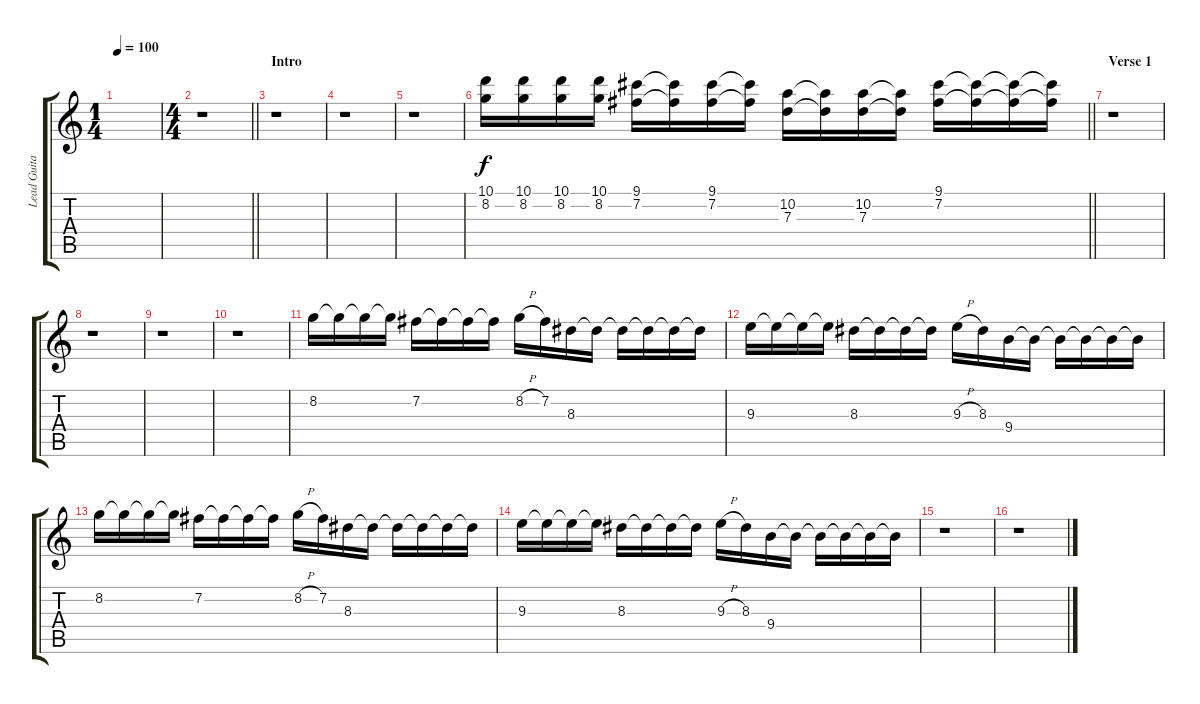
\track ("Lead Guitar" "Lead Guita") {instrument electricguitarclean}
\staff {score tabs}
\tuning (E4 B3 G3 D3 A2 E2) {hide}
\ts (1 4)
\tempo 100
\clef g2
\ks c
|
\ts (4 4)
\barLineRight lightlight
r.1 |
\section ("" "Intro")
r.1 |
r.1 |
r.1 |
\barLineRight lightlight
(10.1 8.2).16 (10.1 8.2).16 (10.1 8.2).16 (10.1 8.2).16 (9.1 7.2).16 (9.1{t} 7.2{t}).16 (9.1 7.2).16 (9.1{t} 7.2{t}).16 (10.2 7.3).16 (10.2{t} 7.3{t}).16 (10.2 7.3).16 (10.2{t} 7.3{t}).16 (9.1 7.2).16 (9.1{t} 7.2{t}).16 (9.1{t} 7.2{t}).16 (9.1{t} 7.2{t}).16 |
\section ("" "Verse 1")
r.1 |
r.1 |
r.1 |
r.1 |
8.2.16 8.2{t}.16 8.2{t}.16 8.2{t}.16 7.2.16 7.2{t}.16 7.2{t}.16 7.2{t}.16 8.2{h}.16 7.2.16 8.3.16 8.3{t}.16 8.3{t}.16 8.3{t}.16 8.3{t}.16 8.3{t}.16 |
9.3.16 9.3{t}.16 9.3{t}.16 9.3{t}.16 8.3.16 8.3{t}.16 8.3{t}.16 8.3{t}.16 9.3{h}.16 8.3.16 9.4.16 9.4{t}.16 9.4{t}.16 9.4{t}.16 9.4{t}.16 9.4{t}.16 |
8.2.16 8.2{t}.16 8.2{t}.16 8.2{t}.16 7.2.16 7.2{t}.16 7.2{t}.16 7.2{t}.16 8.2{h}.16 7.2.16 8.3.16 8.3{t}.16 8.3{t}.16 8.3{t}.16 8.3{t}.16 8.3{t}.16 |
9.3.16 9.3{t}.16 9.3{t}.16 9.3{t}.16 8.3.16 8.3{t}.16 8.3{t}.16 8.3{t}.16 9.3{h}.16 8.3.16 9.4.16 9.4{t}.16 9.4{t}.16 9.4{t}.16 9.4{t}.16 9.4{t}.16 |
r.1 |
r.1
